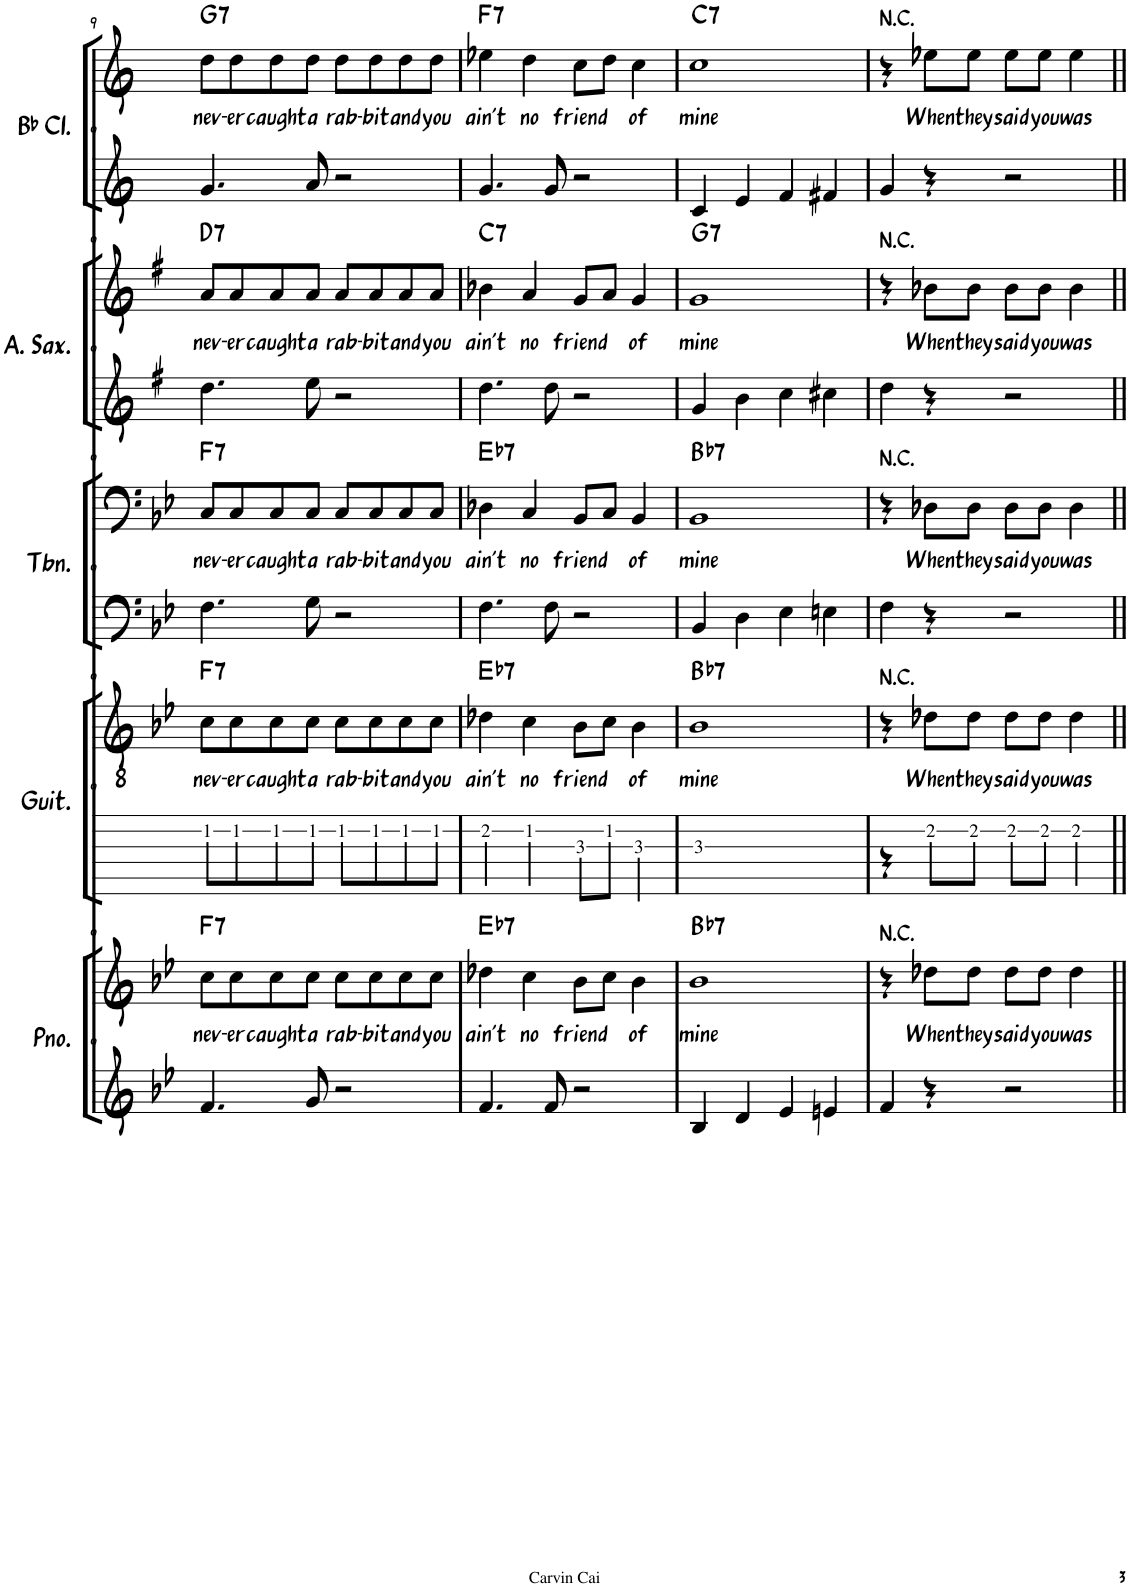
**kern	**kern	**text	**harte	**kern	**kern	**text	**harte	**kern	**kern	**text	**harte	**kern	**kern	**text	**harte	**kern	**kern	**text	**harte
*part5	*part5	*part5	*part5	*part4	*part4	*part4	*part4	*part3	*part3	*part3	*part3	*part2	*part2	*part2	*part2	*part1	*part1	*part1	*part1
*staff10	*staff9	*staff9	*	*staff8	*staff7	*staff7	*	*staff6	*staff5	*staff5	*	*staff4	*staff3	*staff3	*	*staff2	*staff1	*staff1	*
*I"钢琴	*	*	*	*I"原音吉他	*	*	*	*I"长号	*	*	*	*I"中音萨克斯	*	*	*	*I"降B调单簧管	*	*	*
!!LO:PB:g=z
*clefG2	*clefG2	*	*	*	*clefGv2	*	*	*clefF4	*clefF4	*	*	*clefG2	*clefG2	*	*	*clefG2	*clefG2	*	*
*	*	*	*	*	*	*	*	*	*	*	*	*Trd5c9	*Trd5c9	*	*	*Trd1c2	*Trd1c2	*	*
*k[b-e-]	*k[b-e-]	*	*	*k[b-e-]	*k[b-e-]	*	*	*k[b-e-]	*k[b-e-]	*	*	*k[f#]	*k[f#]	*	*	*k[]	*k[]	*	*
*M4/4	*M4/4	*	*	*M4/4	*M4/4	*	*	*M4/4	*M4/4	*	*	*M4/4	*M4/4	*	*	*M4/4	*M4/4	*	*
=9	=9	=9	=9	=9	=9	=9	=9	=9	=9	=9	=9	=9	=9	=9	=9	=9	=9	=9	=9
!	!	!LO:LY:b	!LO:H:kt=7	!	!	!LO:LY:b	!LO:H:kt=7	!	!	!LO:LY:b	!LO:H:kt=7	!	!	!LO:LY:b	!LO:H:kt=7	!	!	!LO:LY:b	!LO:H:kt=7
4.f/	8cc\L	nev-	F:7	8c\L	8c\L	nev-	F:7	4.F\	8C/L	nev-	F:7	4.dd\	8a/L	nev-	D:7	4.g/	8dd\L	nev-	G:7
!	!	!LO:LY:b	!	!	!	!LO:LY:b	!	!	!	!LO:LY:b	!	!	!	!LO:LY:b	!	!	!	!LO:LY:b	!
.	8cc\	-er	.	8c\	8c\	-er	.	.	8C/	-er	.	.	8a/	-er	.	.	8dd\	-er	.
!	!	!LO:LY:b	!	!	!	!LO:LY:b	!	!	!	!LO:LY:b	!	!	!	!LO:LY:b	!	!	!	!LO:LY:b	!
.	8cc\	caught	.	8c\	8c\	caught	.	.	8C/	caught	.	.	8a/	caught	.	.	8dd\	caught	.
!	!	!LO:LY:b	!	!	!	!LO:LY:b	!	!	!	!LO:LY:b	!	!	!	!LO:LY:b	!	!	!	!LO:LY:b	!
8g/	8cc\J	a	.	8c\J	8c\J	a	.	8G\	8C/J	a	.	8ee\	8a/J	a	.	8a/	8dd\J	a	.
!	!	!LO:LY:b	!	!	!	!LO:LY:b	!	!	!	!LO:LY:b	!	!	!	!LO:LY:b	!	!	!	!LO:LY:b	!
2r	8cc\L	rab-	.	8c\L	8c\L	rab-	.	2r	8C/L	rab-	.	2r	8a/L	rab-	.	2r	8dd\L	rab-	.
!	!	!LO:LY:b	!	!	!	!LO:LY:b	!	!	!	!LO:LY:b	!	!	!	!LO:LY:b	!	!	!	!LO:LY:b	!
.	8cc\	-bit	.	8c\	8c\	-bit	.	.	8C/	-bit	.	.	8a/	-bit	.	.	8dd\	-bit	.
!	!	!LO:LY:b	!	!	!	!LO:LY:b	!	!	!	!LO:LY:b	!	!	!	!LO:LY:b	!	!	!	!LO:LY:b	!
.	8cc\	and	.	8c\	8c\	and	.	.	8C/	and	.	.	8a/	and	.	.	8dd\	and	.
!	!	!LO:LY:b	!	!	!	!LO:LY:b	!	!	!	!LO:LY:b	!	!	!	!LO:LY:b	!	!	!	!LO:LY:b	!
.	8cc\J	you	.	8c\J	8c\J	you	.	.	8C/J	you	.	.	8a/J	you	.	.	8dd\J	you	.
=10	=10	=10	=10	=10	=10	=10	=10	=10	=10	=10	=10	=10	=10	=10	=10	=10	=10	=10	=10
!	!	!LO:LY:b	!LO:H:kt=7	!	!	!LO:LY:b	!LO:H:kt=7	!	!	!LO:LY:b	!LO:H:kt=7	!	!	!LO:LY:b	!LO:H:kt=7	!	!	!LO:LY:b	!LO:H:kt=7
4.f/	4dd-X\	ain't	Eb:7	4d-X\	4d-X\	ain't	Eb:7	4.F\	4D-X\	ain't	Eb:7	4.dd\	4b-X\	ain't	C:7	4.g/	4ee-X\	ain't	F:7
!	!	!LO:LY:b	!	!	!	!LO:LY:b	!	!	!	!LO:LY:b	!	!	!	!LO:LY:b	!	!	!	!LO:LY:b	!
.	4cc\	no	.	4c\	4c\	no	.	.	4C/	no	.	.	4a/	no	.	.	4dd\	no	.
8f/	.	.	.	.	.	.	.	8F\	.	.	.	8dd\	.	.	.	8g/	.	.	.
!	!	!LO:LY:b	!	!	!	!LO:LY:b	!	!	!	!LO:LY:b	!	!	!	!LO:LY:b	!	!	!	!LO:LY:b	!
2r	8b-\L	friend	.	8B-\L	8B-\L	friend	.	2r	8BB-/L	friend	.	2r	8g/L	friend	.	2r	8cc\L	friend	.
.	8cc\J	.	.	8c\J	8c\J	.	.	.	8C/J	.	.	.	8a/J	.	.	.	8dd\J	.	.
!	!	!LO:LY:b	!	!	!	!LO:LY:b	!	!	!	!LO:LY:b	!	!	!	!LO:LY:b	!	!	!	!LO:LY:b	!
.	4b-\	of	.	4B-\	4B-\	of	.	.	4BB-/	of	.	.	4g/	of	.	.	4cc\	of	.
=11	=11	=11	=11	=11	=11	=11	=11	=11	=11	=11	=11	=11	=11	=11	=11	=11	=11	=11	=11
!	!	!LO:LY:b	!LO:H:kt=7	!	!	!LO:LY:b	!LO:H:kt=7	!	!	!LO:LY:b	!LO:H:kt=7	!	!	!LO:LY:b	!LO:H:kt=7	!	!	!LO:LY:b	!LO:H:kt=7
4B-/	1b-	mine	Bb:7	1B-	1B-	mine	Bb:7	4BB-/	1BB-	mine	Bb:7	4g/	1g	mine	G:7	4c/	1cc	mine	C:7
4d/	.	.	.	.	.	.	.	4D\	.	.	.	4b\	.	.	.	4e/	.	.	.
4e-/	.	.	.	.	.	.	.	4E-\	.	.	.	4cc\	.	.	.	4f/	.	.	.
4en/	.	.	.	.	.	.	.	4En\	.	.	.	4cc#X\	.	.	.	4f#X/	.	.	.
=12	=12	=12	=12	=12	=12	=12	=12	=12	=12	=12	=12	=12	=12	=12	=12	=12	=12	=12	=12
!	!	!	!	!	!	!	!	!	!	!	!	!	!	!	!	!	!LO:TX:a:t=N.C.	!	!
!	!	!	!	!	!	!	!	!	!	!	!	!	!LO:TX:a:t=N.C.	!	!	!	!	!	!
!	!	!	!	!	!	!	!	!	!LO:TX:a:t=N.C.	!	!	!	!	!	!	!	!	!	!
!	!	!	!	!	!LO:TX:a:t=N.C.	!	!	!	!	!	!	!	!	!	!	!	!	!	!
!	!LO:TX:a:t=N.C.	!	!	!	!	!	!	!	!	!	!	!	!	!	!	!	!	!	!
4f/	4r	.	.	4r	4r	.	.	4F\	4r	.	.	4dd\	4r	.	.	4g/	4r	.	.
!	!	!LO:LY:b	!	!	!	!LO:LY:b	!	!	!	!LO:LY:b	!	!	!	!LO:LY:b	!	!	!	!LO:LY:b	!
4r	8dd-X\L	When	.	8d-X\L	8d-X\L	When	.	4r	8D-X\L	When	.	4r	8b-X\L	When	.	4r	8ee-X\L	When	.
!	!	!LO:LY:b	!	!	!	!LO:LY:b	!	!	!	!LO:LY:b	!	!	!	!LO:LY:b	!	!	!	!LO:LY:b	!
.	8dd-\J	they	.	8d-\J	8d-\J	they	.	.	8D-\J	they	.	.	8b-\J	they	.	.	8ee-\J	they	.
!	!	!LO:LY:b	!	!	!	!LO:LY:b	!	!	!	!LO:LY:b	!	!	!	!LO:LY:b	!	!	!	!LO:LY:b	!
2r	8dd-\L	said	.	8d-\L	8d-\L	said	.	2r	8D-\L	said	.	2r	8b-\L	said	.	2r	8ee-\L	said	.
!	!	!LO:LY:b	!	!	!	!LO:LY:b	!	!	!	!LO:LY:b	!	!	!	!LO:LY:b	!	!	!	!LO:LY:b	!
.	8dd-\J	you	.	8d-\J	8d-\J	you	.	.	8D-\J	you	.	.	8b-\J	you	.	.	8ee-\J	you	.
!	!	!LO:LY:b	!	!	!	!LO:LY:b	!	!	!	!LO:LY:b	!	!	!	!LO:LY:b	!	!	!	!LO:LY:b	!
.	4dd-\	was	.	4d-\	4d-\	was	.	.	4D-\	was	.	.	4b-\	was	.	.	4ee-\	was	.
=||	=||	=||	=||	=||	=||	=||	=||	=||	=||	=||	=||	=||	=||	=||	=||	=||	=||	=||	=||
*-	*-	*-	*-	*-	*-	*-	*-	*-	*-	*-	*-	*-	*-	*-	*-	*-	*-	*-	*-
